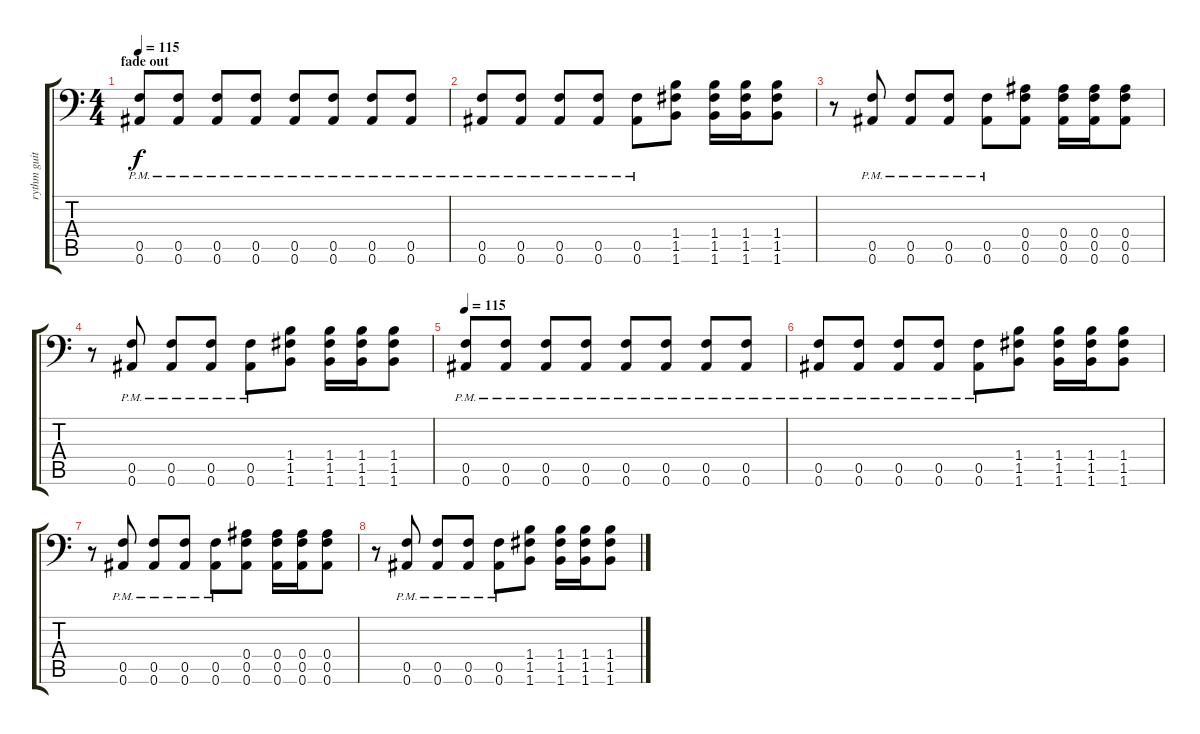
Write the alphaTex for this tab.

\track ("rythm guitar" "rythm guit") {instrument distortionguitar}
\staff {score tabs}
\tuning (C4 G3 Eb3 Bb2 F2 Bb1) {hide}
\ts (4 4)
\section ("" "fade out")
\tempo 115
\clef f4
\ks c
(0.5{pm} 0.6{pm}).8{dy f volume 9} (0.5{pm} 0.6{pm}).8 (0.5{pm} 0.6{pm}).8 (0.5{pm} 0.6{pm}).8 (0.5{pm} 0.6{pm}).8 (0.5{pm} 0.6{pm}).8 (0.5{pm} 0.6{pm}).8 (0.5{pm} 0.6{pm}).8 |
(0.5{pm} 0.6{pm}).8 (0.5{pm} 0.6{pm}).8 (0.5{pm} 0.6{pm}).8 (0.5{pm} 0.6{pm}).8 (0.5{pm} 0.6{pm}).8 (1.4 1.5 1.6).8 (1.4 1.5 1.6).16 (1.4 1.5 1.6).16 (1.4 1.5 1.6).8 |
r.8 (0.5{pm} 0.6{pm}).8 (0.5{pm} 0.6{pm}).8 (0.5{pm} 0.6{pm}).8 (0.5{pm} 0.6{pm}).8 (0.4 0.5 0.6).8 (0.4 0.5 0.6).16 (0.4 0.5 0.6).16 (0.4 0.5 0.6).8 |
r.8 (0.5{pm} 0.6{pm}).8 (0.5{pm} 0.6{pm}).8 (0.5{pm} 0.6{pm}).8 (0.5{pm} 0.6{pm}).8 (1.4 1.5 1.6).8 (1.4 1.5 1.6).16 (1.4 1.5 1.6).16 (1.4 1.5 1.6).8 |
\tempo 115
(0.5{pm} 0.6{pm}).8{volume 4} (0.5{pm} 0.6{pm}).8 (0.5{pm} 0.6{pm}).8 (0.5{pm} 0.6{pm}).8 (0.5{pm} 0.6{pm}).8 (0.5{pm} 0.6{pm}).8 (0.5{pm} 0.6{pm}).8 (0.5{pm} 0.6{pm}).8 |
(0.5{pm} 0.6{pm}).8 (0.5{pm} 0.6{pm}).8 (0.5{pm} 0.6{pm}).8 (0.5{pm} 0.6{pm}).8 (0.5{pm} 0.6{pm}).8 (1.4 1.5 1.6).8 (1.4 1.5 1.6).16 (1.4 1.5 1.6).16 (1.4 1.5 1.6).8 |
r.8 (0.5{pm} 0.6{pm}).8 (0.5{pm} 0.6{pm}).8 (0.5{pm} 0.6{pm}).8 (0.5{pm} 0.6{pm}).8 (0.4 0.5 0.6).8 (0.4 0.5 0.6).16 (0.4 0.5 0.6).16 (0.4 0.5 0.6).8 |
r.8 (0.5{pm} 0.6{pm}).8 (0.5{pm} 0.6{pm}).8 (0.5{pm} 0.6{pm}).8 (0.5{pm} 0.6{pm}).8 (1.4 1.5 1.6).8 (1.4 1.5 1.6).16 (1.4 1.5 1.6).16 (1.4 1.5 1.6).8
